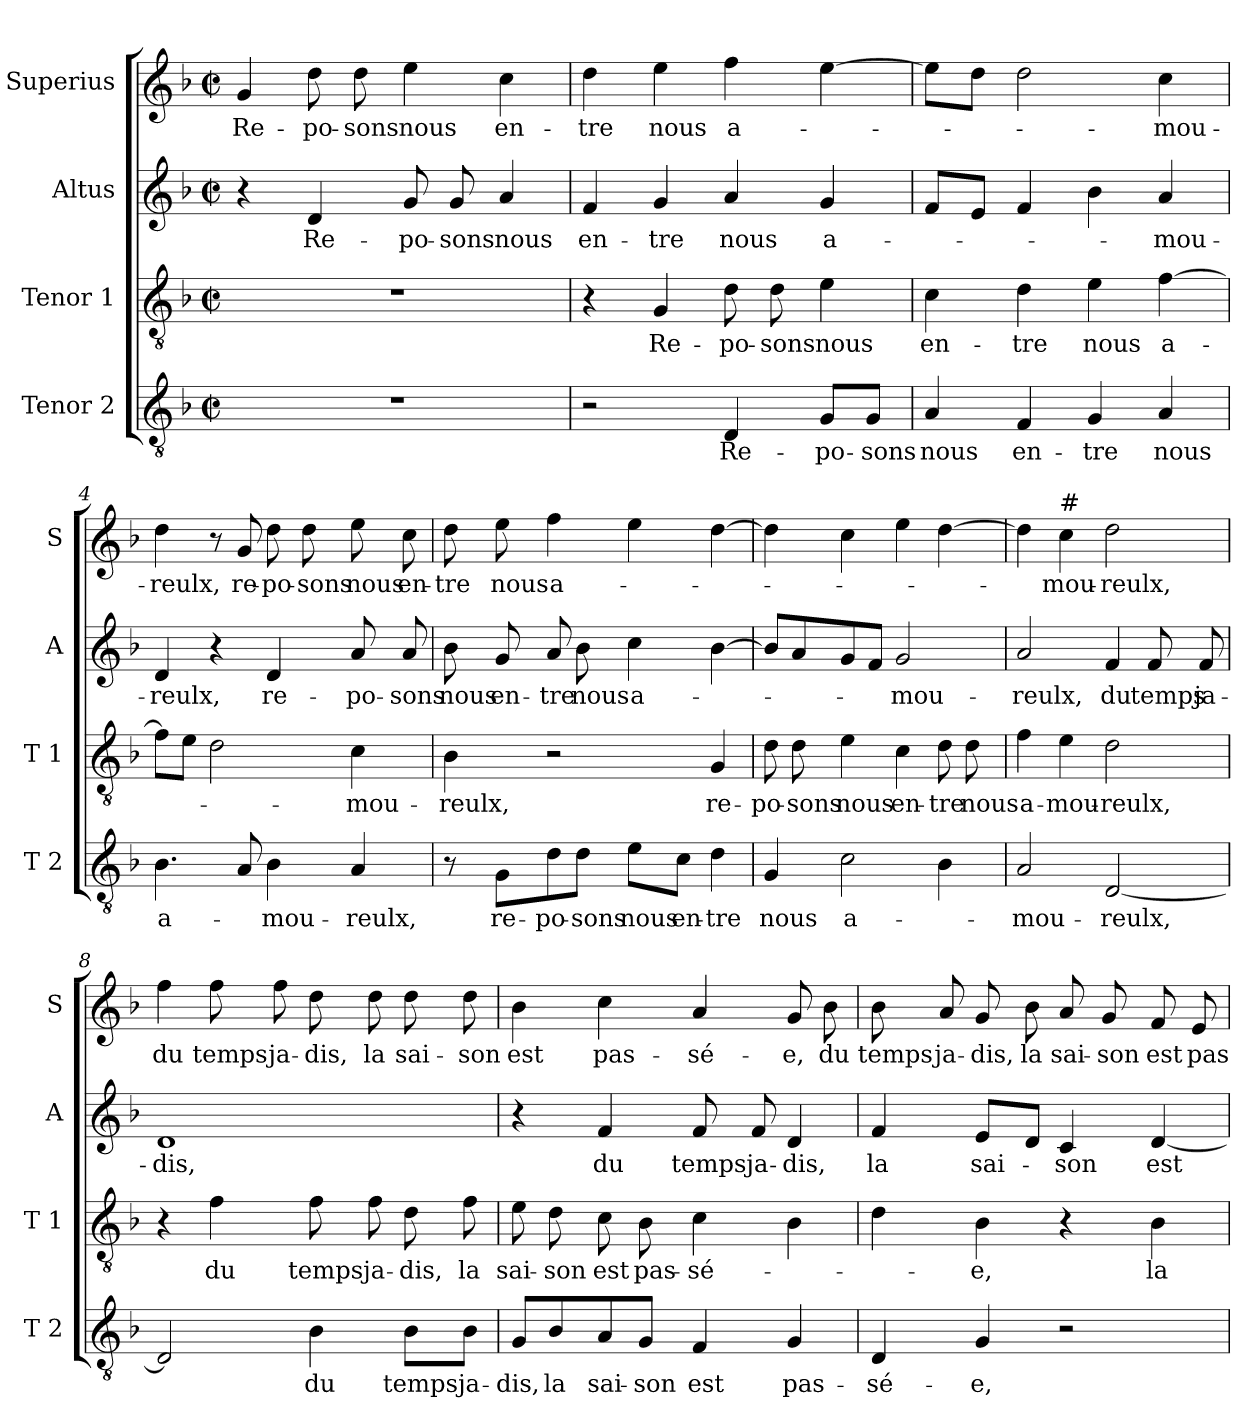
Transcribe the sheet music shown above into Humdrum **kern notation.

**kern	**text	**kern	**text	**kern	**text	**kern	**text
*part4	*part4	*part3	*part3	*part2	*part2	*part1	*part1
*staff4	*staff4	*staff3	*staff3	*staff2	*staff2	*staff1	*staff1
*I"Tenor 2	*	*I"Tenor 1	*	*I"Altus	*	*I"Superius	*
*I'T 2	*	*I'T 1	*	*I'A	*	*I'S	*
*clefGv2	*	*clefGv2	*	*clefG2	*	*clefG2	*
*k[b-]	*	*k[b-]	*	*k[b-]	*	*k[b-]	*
*F:	*	*F:	*	*F:	*	*F:	*
*M2/2	*	*M2/2	*	*M2/2	*	*M2/2	*
*met(c|)	*	*met(c|)	*	*met(c|)	*	*met(c|)	*
=1	=1	=1	=1	=1	=1	=1	=1
1r	.	1r	.	4r	.	4g/	Re-
.	.	.	.	4d/	Re-	8dd\	-po-
.	.	.	.	.	.	8dd\	-sons
.	.	.	.	8g/	-po-	4ee\	nous
.	.	.	.	8g/	-sons	.	.
.	.	.	.	4a/	nous	4cc\	en-
=2	=2	=2	=2	=2	=2	=2	=2
2r	.	4r	.	4f/	en-	4dd\	-tre
.	.	4G/	Re-	4g/	-tre	4ee\	nous
4D/	Re-	8d\	-po-	4a/	nous	4ff\	a-
.	.	8d\	-sons	.	.	.	.
8G/L	-po-	4e\	nous	4g/	a-	[4ee\	.
8G/J	-sons	.	.	.	.	.	.
=3	=3	=3	=3	=3	=3	=3	=3
4A/	nous	4c\	en-	8f/L	.	8ee\L]	.
.	.	.	.	8e/J	.	8dd\J	.
4F/	en-	4d\	-tre	4f/	.	2dd\	.
4G/	-tre	4e\	nous	4b-\	.	.	.
4A/	nous	[4f\	a-	4a/	-mou-	4cc\	-mou-
=4	=4	=4	=4	=4	=4	=4	=4
4.B-\	a-	8f\L]	.	4d/	-reulx,	4dd\	-reulx,
.	.	8e\J	.	.	.	.	.
.	.	2d\	.	4r	.	8r	.
8A/	.	.	.	.	.	8g/	re-
4B-\	-mou-	.	.	4d/	re-	8dd\	-po-
.	.	.	.	.	.	8dd\	-sons
4A/	-reulx,	4c\	-mou-	8a/	-po-	8ee\	nous
.	.	.	.	8a/	-sons	8cc\	en-
!!LO:LB:g=z
=5	=5	=5	=5	=5	=5	=5	=5
8r	.	4B-\	-reulx,	8b-\	nous	8dd\	-tre
8G\L	re-	.	.	8g/	en-	8ee\	nous
8d\	-po-	2r	.	8a/	-tre	4ff\	a-
8d\J	-sons	.	.	8b-\	nous	.	.
8e\L	nous	.	.	4cc\	a-	4ee\	.
8c\J	en-	.	.	.	.	.	.
4d\	-tre	4G/	re-	[4b-\	.	[4dd\	.
=6	=6	=6	=6	=6	=6	=6	=6
4G/	nous	8d\	-po-	8b-/L]	.	4dd\]	.
.	.	8d\	-sons	8a/	.	.	.
2c\	a-	4e\	nous	8g/	.	4cc\	.
.	.	.	.	8f/J	.	.	.
.	.	4c\	en-	2g/	-mou-	4ee\	.
4B-\	.	8d\	-tre	.	.	[4dd\	.
.	.	8d\	nous	.	.	.	.
=7	=7	=7	=7	=7	=7	=7	=7
2A/	-mou-	4f\	a-	2a/	-reulx,	4dd\]	.
!	!	!	!	!	!	!LO:TX:a:t=#	!
.	.	4e\	-mou-	.	.	4cc\	-mou-
[2D/	-reulx,	2d\	-reulx,	4f/	du	2dd\	-reulx,
.	.	.	.	8f/	temps	.	.
.	.	.	.	8f/	ja-	.	.
=8	=8	=8	=8	=8	=8	=8	=8
2D/]	.	4r	.	1d	-dis,	4ff\	du
.	.	4f\	du	.	.	8ff\	temps
.	.	.	.	.	.	8ff\	ja-
4B-\	du	8f\	temps	.	.	8dd\	-dis,
.	.	8f\	ja-	.	.	8dd\	la
8B-\L	temps	8d\	-dis,	.	.	8dd\	sai-
8B-\J	ja-	8f\	la	.	.	8dd\	-son
!!LO:LB:g=z
=9	=9	=9	=9	=9	=9	=9	=9
8G/L	-dis,	8e\	sai-	4r	.	4b-\	est
8B-/	la	8d\	-son	.	.	.	.
8A/	sai-	8c\	est	4f/	du	4cc\	pas-
8G/J	-son	8B-\	pas-	.	.	.	.
4F/	est	4c\	-sé-	8f/	temps	4a/	-sé-
.	.	.	.	8f/	ja-	.	.
4G/	pas-	4B-\	.	4d/	-dis,	8g/	-e,
.	.	.	.	.	.	8b-\	du
=10	=10	=10	=10	=10	=10	=10	=10
4D/	-sé-	4d\	.	4f/	la	8b-\	temps
.	.	.	.	.	.	8a/	ja-
4G/	-e,	4B-\	-e,	8e/L	sai-	8g/	-dis,
.	.	.	.	8d/J	.	8b-\	la
2r	.	4r	.	4c/	-son	8a/	sai-
.	.	.	.	.	.	8g/	-son
.	.	4B-\	la-	[4d/	est	8f/	est
.	.	.	.	.	.	8e/	pas-
=	=	=	=	=	=	=	=
*-	*-	*-	*-	*-	*-	*-	*-
